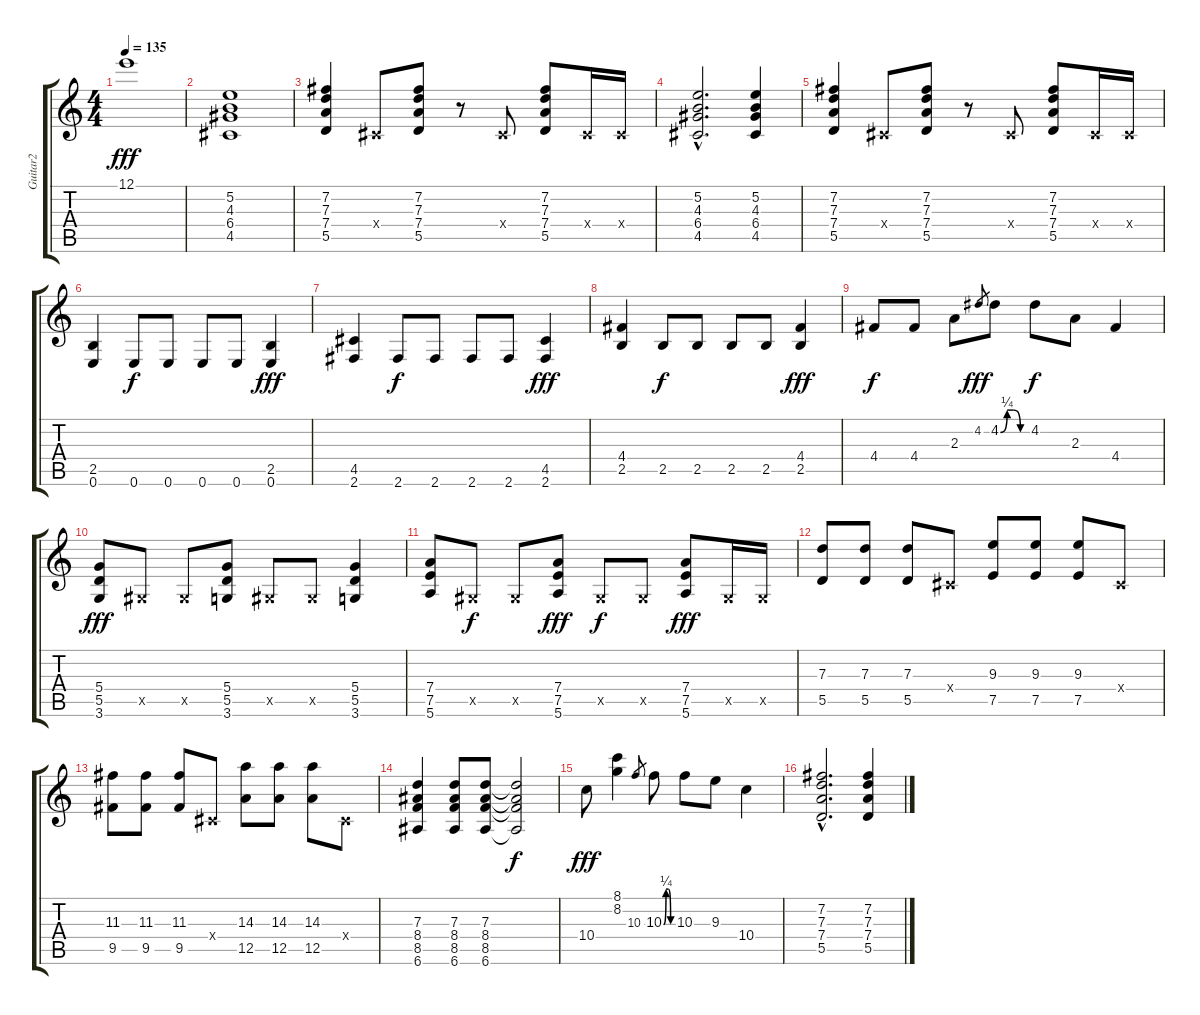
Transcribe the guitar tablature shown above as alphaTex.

\track ("Guitar2" "Guitar2") {instrument overdrivenguitar}
\staff {score tabs}
\tuning (E4 B3 G3 D3 A2 E2) {hide}
\ts (4 4)
\tempo 135
\clef g2
\ks c
12.1.1{dy fff} |
(5.2 4.3 6.4 4.5).1 |
(7.2 7.3 7.4 5.5).4 -1.4{x}.8 (7.2 7.3 7.4 5.5).8 r.8 -1.4{x}.8 (7.2 7.3 7.4 5.5).8 -1.4{x}.16 -1.4{x}.16 |
(5.2{hac} 4.3{hac} 6.4{hac} 4.5{hac}).2{d} (5.2 4.3 6.4 4.5).4 |
(7.2 7.3 7.4 5.5).4 -1.4{x}.8 (7.2 7.3 7.4 5.5).8 r.8 -1.4{x}.8 (7.2 7.3 7.4 5.5).8 -1.4{x}.16 -1.4{x}.16 |
(2.5 0.6).4 0.6.8{dy f} 0.6.8 0.6.8 0.6.8 (2.5 0.6).4{dy fff} |
(4.5 2.6).4 2.6.8{dy f} 2.6.8 2.6.8 2.6.8 (4.5 2.6).4{dy fff} |
(4.4 2.5).4 2.5.8{dy f} 2.5.8 2.5.8 2.5.8 (4.4 2.5).4{dy fff} |
4.4.8{dy f} 4.4.8 2.3.8 4.2.8{gr dy fff} 4.2{be (custom 0 0 15 1 30 1 45 0 60 0)}.8 4.2.8{dy f} 2.3.8 4.4.4 |
(5.4 5.5 3.6).8{dy fff} -1.5{x}.8 -1.5{x}.8 (5.4 5.5 3.6).8 -1.5{x}.8 -1.5{x}.8 (5.4 5.5 3.6).4 |
(7.4 7.5 5.6).8 -1.5{x}.8{dy f} -1.5{x}.8 (7.4 7.5 5.6).8{dy fff} -1.5{x}.8{dy f} -1.5{x}.8 (7.4 7.5 5.6).8{dy fff} -1.5{x}.16 -1.5{x}.16 |
(7.3 5.5).8 (7.3 5.5).8 (7.3 5.5).8 -1.4{x}.8 (9.3 7.5).8 (9.3 7.5).8 (9.3 7.5).8 -1.4{x}.8 |
(11.3 9.5).8 (11.3 9.5).8 (11.3 9.5).8 -1.4{x}.8 (14.3 12.5).8 (14.3 12.5).8 (14.3 12.5).8 -1.4{x}.8 |
(7.3 8.4 8.5 6.6).4 (7.3 8.4 8.5 6.6).8 (7.3 8.4 8.5 6.6).8 (7.3{t} 8.4{t} 8.5{t} 6.6{t}).2{dy f} |
10.4.8{dy fff} (8.1 8.2).4 10.3.8{gr} 10.3{be (custom 0 0 15 1 30 1 45 0 60 0)}.8 10.3.8 9.3.8 10.4.4 |
(7.2{hac} 7.3{hac} 7.4{hac} 5.5{hac}).2{d} (7.2 7.3 7.4 5.5).4
